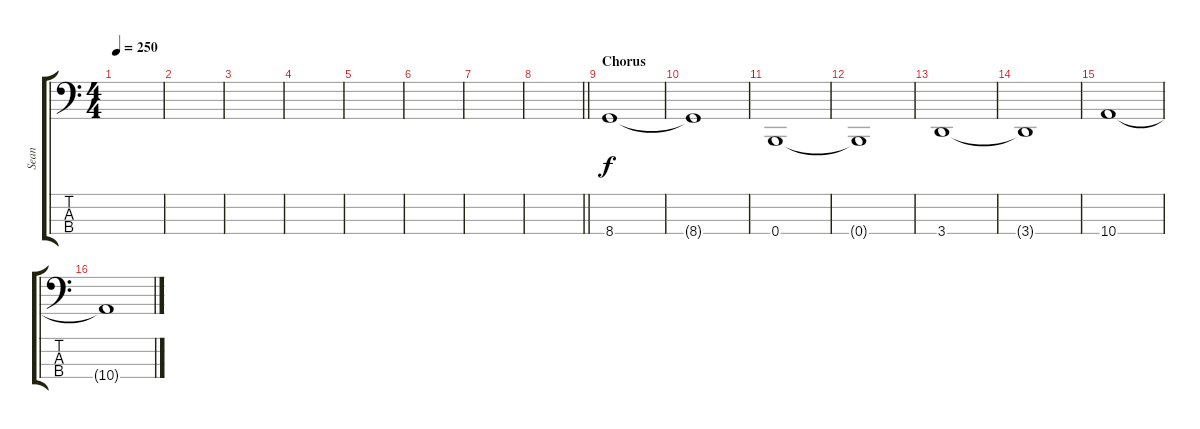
\track ("Sean" "Sean") {instrument electricbasspick}
\staff {score tabs}
\tuning (E2 B1 Gb1 B0) {hide}
\ts (4 4)
\tempo 250
\clef f4
\ks c
|
|
|
|
|
|
|
\barLineRight lightlight
|
\section ("" "Chorus")
8.4.1 |
8.4{t}.1 |
0.4.1 |
0.4{t}.1 |
3.4.1 |
3.4{t}.1 |
10.4.1 |
10.4{t}.1
